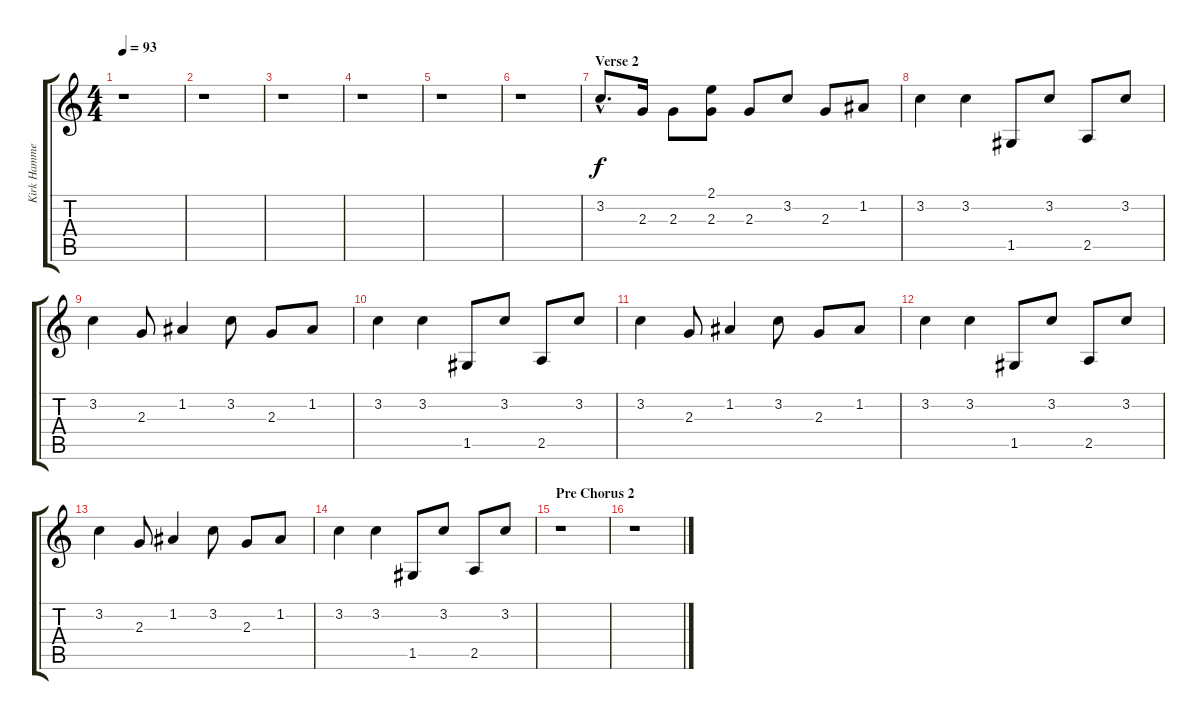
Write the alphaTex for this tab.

\track ("Kirk Hammett Clean" "Kirk Hamme") {instrument electricguitarclean}
\staff {score tabs}
\tuning (D4 A3 F3 C3 G2 C2) {hide}
\ts (4 4)
\tempo 93
\clef g2
\ks c
r.1{dy f} |
r.1 |
r.1 |
r.1 |
r.1 |
r.1 |
\section ("" "Verse 2")
3.2{hac}.8{d} 2.3.16 2.3.8 (2.1 2.3).8 2.3.8 3.2.8 2.3.8 1.2.8 |
3.2.4 3.2.4 1.5.8 3.2.8 2.5.8 3.2.8 |
3.2.4 2.3.8 1.2.4 3.2.8 2.3.8 1.2.8 |
3.2.4 3.2.4 1.5.8 3.2.8 2.5.8 3.2.8 |
3.2.4 2.3.8 1.2.4 3.2.8 2.3.8 1.2.8 |
3.2.4 3.2.4 1.5.8 3.2.8 2.5.8 3.2.8 |
3.2.4 2.3.8 1.2.4 3.2.8 2.3.8 1.2.8 |
3.2.4 3.2.4 1.5.8 3.2.8 2.5.8 3.2.8 |
\section ("" "Pre Chorus 2")
r.1 |
r.1
